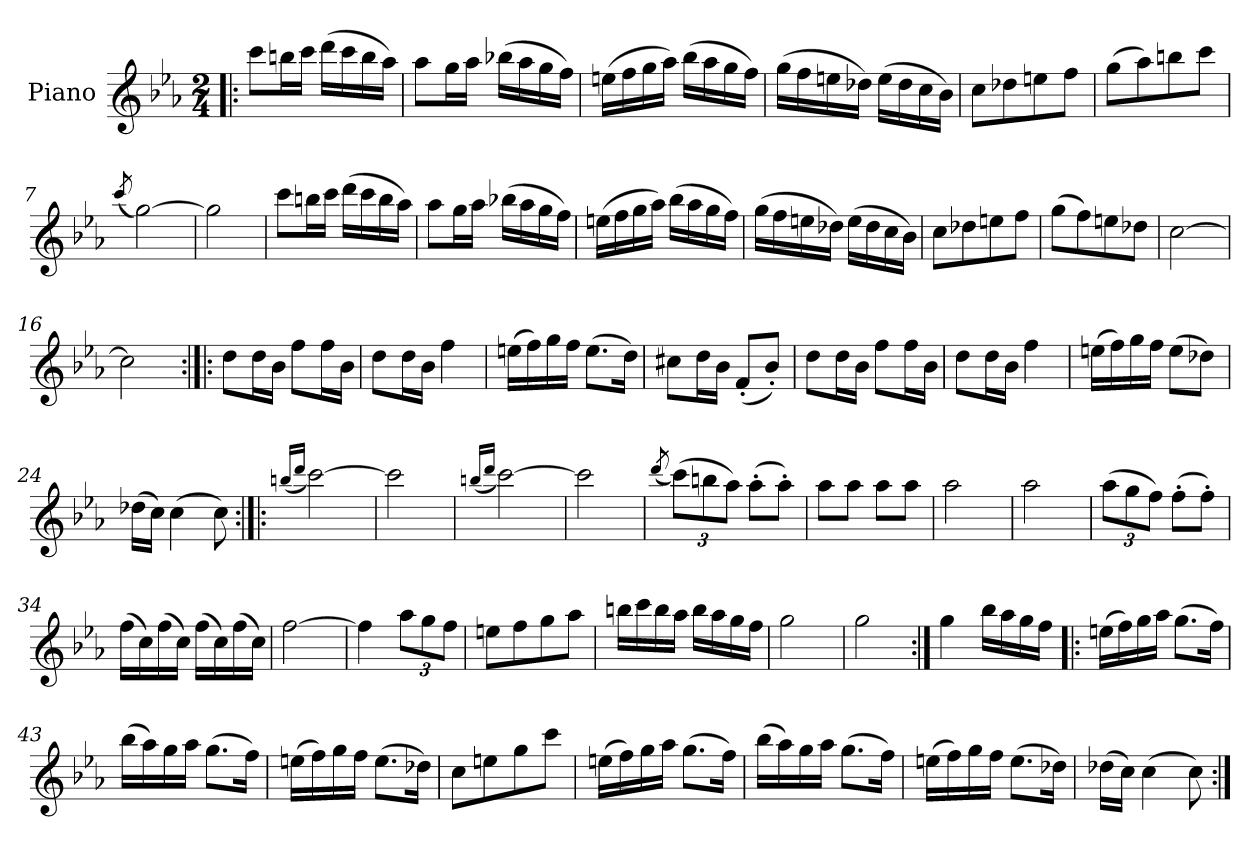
**kern
*part1
*staff1
*I"Piano
*I'Pno.
*clefG2
*k[b-e-a-]
*F:dor
*M2/4
=1!|:
8ccc\L
16bbn\L
16ccc\JJ
(>16ddd\LL
16ccc\
16bb\
16aa-\JJ)
=2
8aa-\L
16gg\L
16aa-\JJ
(>16bb-X\LL
16aa-\
16gg\
16ff\JJ)
=3
(>16een\LL
16ff\
16gg\
16aa-\JJ)
(>16bb-\LL
16aa-\
16gg\
16ff\JJ)
!!LO:LB:g=z
=4
(>16gg\LL
16ff\
16een\
16dd-X\JJ)
(>16ee\LL
16dd-\
16cc\
16b-\JJ)
=5
8cc\L
8dd-X\
8een\
8ff\J
=6
(>8gg\L
8aa-\)
8bbn\
8ccc\J
=7
(<8qccc/
[2gg\)
=8
2gg\]
!!LO:LB:g=z
=9
8ccc\L
16bbn\L
16ccc\JJ
(>16ddd\LL
16ccc\
16bb\
16aa-\JJ)
=10
8aa-\L
16gg\L
16aa-\JJ
(>16bb-X\LL
16aa-\
16gg\
16ff\JJ)
=11
(>16een\LL
16ff\
16gg\
16aa-\JJ)
(>16bb-\LL
16aa-\
16gg\
16ff\JJ)
!!LO:LB:g=z
=12
(>16gg\LL
16ff\
16een\
16dd-X\JJ)
(>16ee\LL
16dd-\
16cc\
16b-\JJ)
=13
8cc\L
8dd-X\
8een\
8ff\J
=14
(>8gg\L
8ff\)
8een\
8dd-X\J
=15
[2cc\
=16
2cc\]
!!LO:LB:g=z
=17:|!|:
8dd\L
16dd\L
16b-\JJ
8ff\L
16ff\L
16b-\JJ
=18
8dd\L
16dd\L
16b-\JJ
4ff\
=19
(>16een\LL
16ff\)
16gg\
16ff\JJ
(>8.ee\L
16dd\Jk)
=20
8cc#X\L
16dd\L
16b-\JJ
(<8f'/L
8b-'/J)
!!LO:LB:g=z
=21
8dd\L
16dd\L
16b-\JJ
8ff\L
16ff\L
16b-\JJ
=22
8dd\L
16dd\L
16b-\JJ
4ff\
=23
(>16een\LL
16ff\)
16gg\
16ff\JJ
(>8ee\L
8dd-X\J)
=24
(>16dd-X\LL
16cc\JJ)
(>4cc\
8cc\)
!!LO:LB:g=z
=25:|!|:
(<16qbbn/LL
16qddd/JJ
[2ccc\)
=26
2ccc\]
=27
(<16qbbn/LL
16qddd/JJ
[2ccc\)
=28
2ccc\]
=29
(<8qddd/
*Xbrackettup
(>12ccc\L)
12bbn\
12aa-\J)
(>8aa-'\L
8aa-'\J)
=30
8aa-\L
8aa-\J
8aa-\L
8aa-\J
=31
2aa-\
!!LO:LB:g=z
=32
2aa-\
=33
(>12aa-\L
12gg\
12ff\J)
(>8ff'\L
8ff'\J)
=34
(>16ff\LL
16cc\)
(>16ff\
16cc\JJ)
(>16ff\LL
16cc\)
(>16ff\
16cc\JJ)
=35
[2ff\
=36
4ff\]
12aa-\L
12gg\
12ff\J
!!LO:LB:g=z
=37
8een\L
8ff\
8gg\
8aa-\J
=38
16bbn\LL
16ccc\
16bb\
16aa-\JJ
16bb\LL
16aa-\
16gg\
16ff\JJ
=39
2gg\
=40
2gg\
=41:|!
4gg\
16bb-\LL
16aa-\
16gg\
16ff\JJ
!!LO:LB:g=z
=42!|:
(>16een\LL
16ff\)
16gg\
16aa-\JJ
(>8.gg\L
16ff\Jk)
=43
(>16bb-\LL
16aa-\)
16gg\
16aa-\JJ
(>8.gg\L
16ff\Jk)
=44
(>16een\LL
16ff\)
16gg\
16ff\JJ
(>8.ee\L
16dd-X\Jk)
=45
8cc\L
8een\
8gg\
8ccc\J
!!LO:PB:g=z
=46
(>16een\LL
16ff\)
16gg\
16aa-\JJ
(>8.gg\L
16ff\Jk)
=47
(>16bb-\LL
16aa-\)
16gg\
16aa-\JJ
(>8.gg\L
16ff\Jk)
=48
(>16een\LL
16ff\)
16gg\
16ff\JJ
(>8.ee\L
16dd-X\Jk)
=49
(>16dd-X\LL
16cc\JJ)
(>4cc\
8cc\)
=:|!
*-
